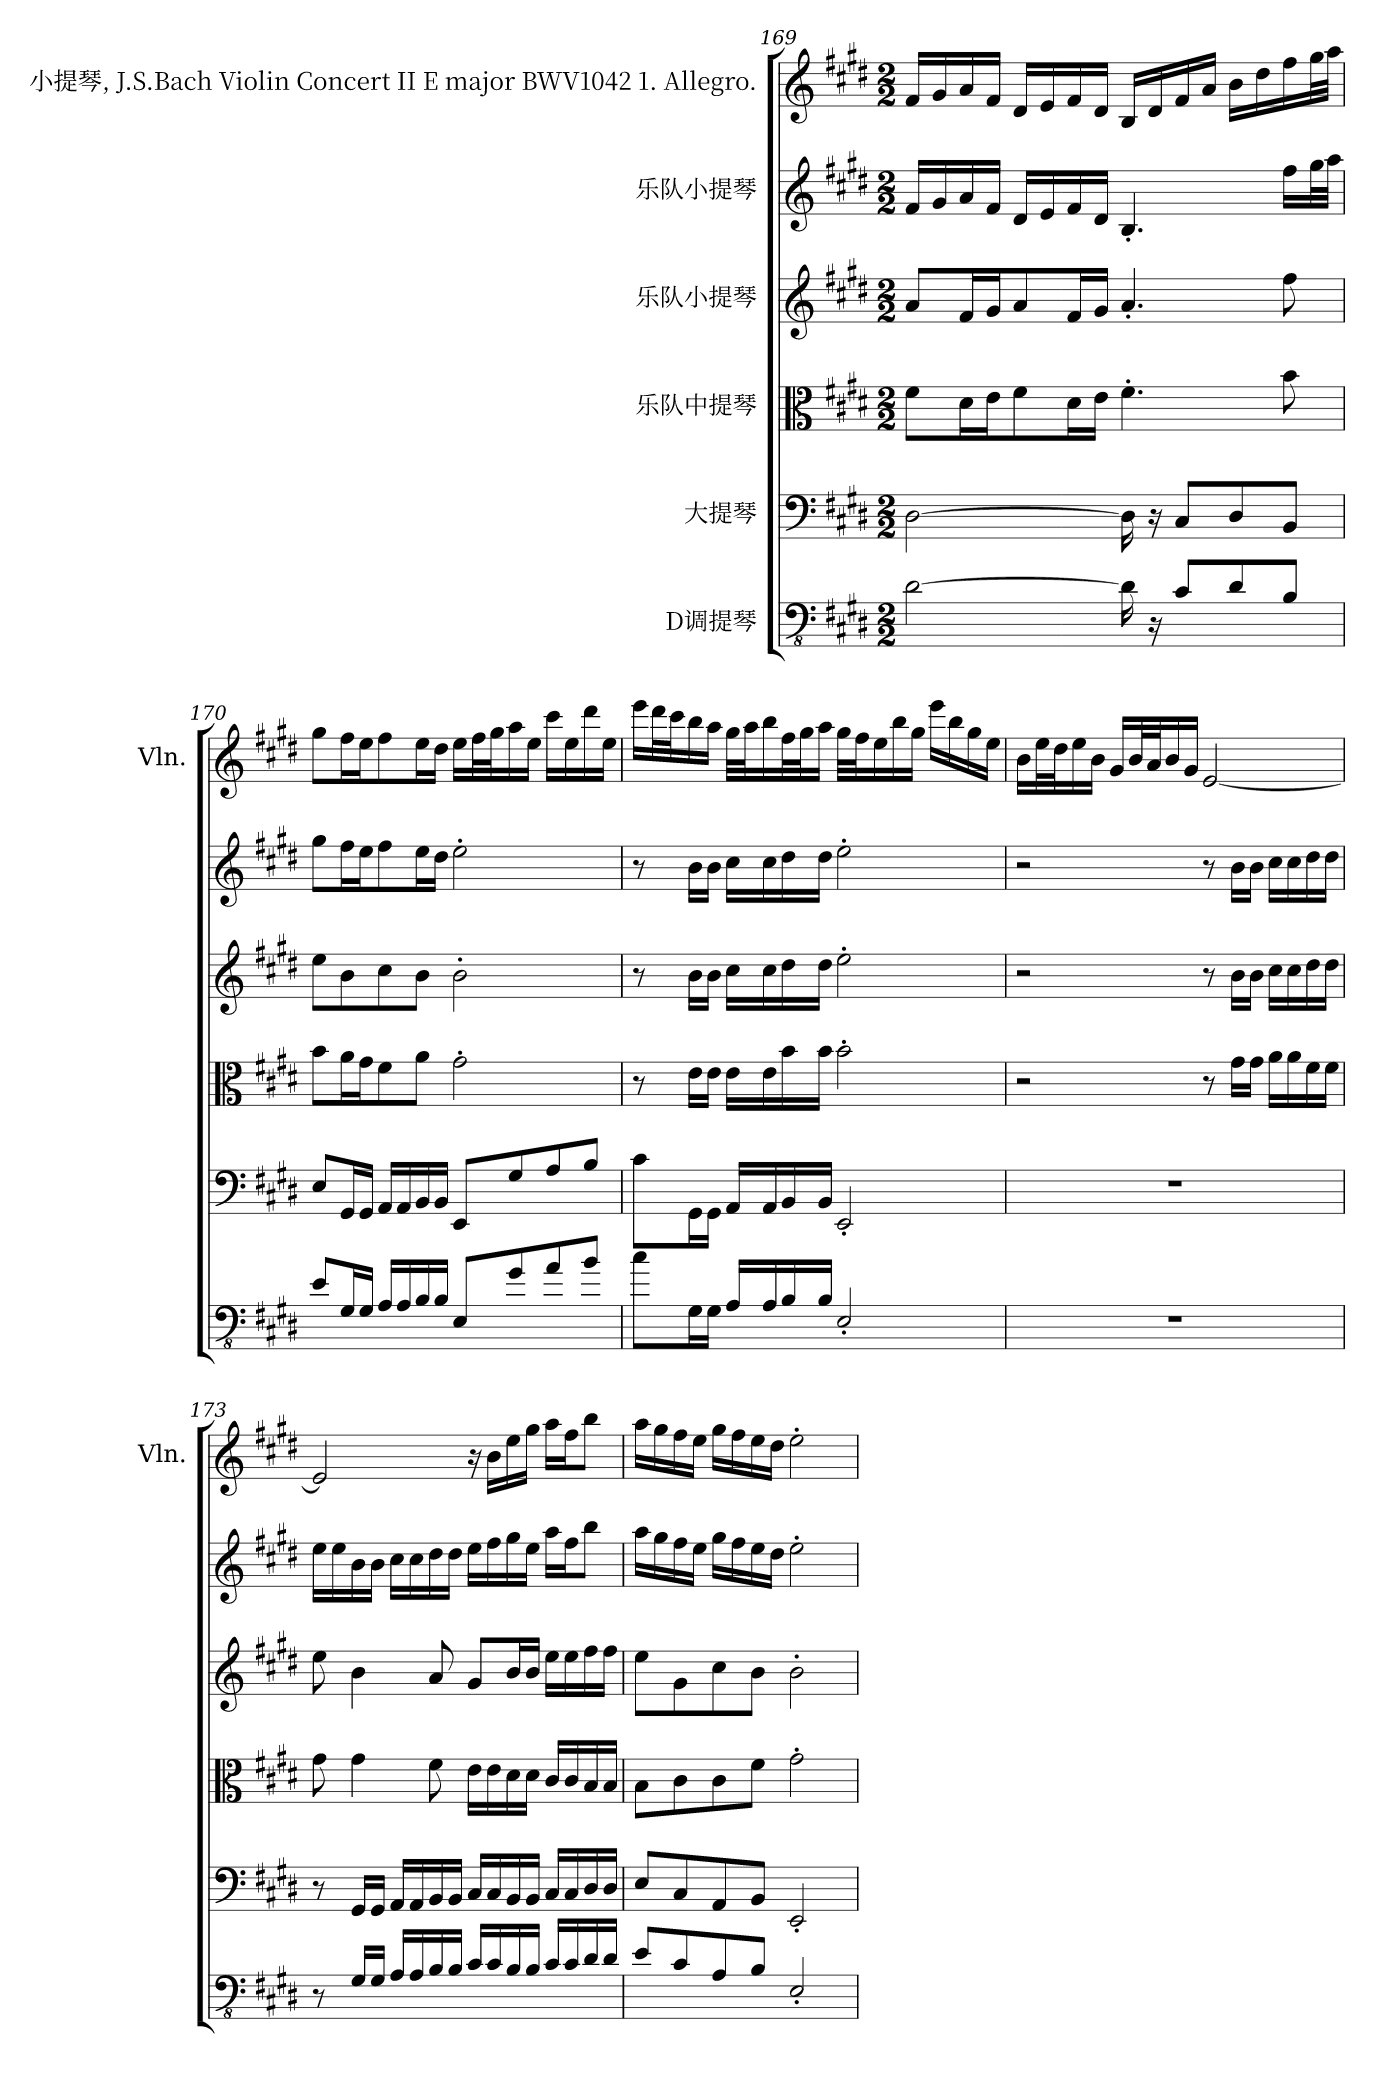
**kern	**kern	**kern	**kern	**kern	**kern
*part6	*part5	*part4	*part3	*part2	*part1
*staff6	*staff5	*staff4	*staff3	*staff2	*staff1
*I"D调提琴	*I"大提琴	*I"乐队中提琴	*I"乐队小提琴	*I"乐队小提琴	*I"小提琴, J.S.Bach Violin Concert II E major BWV1042 1. Allegro.
*	*	*	*	*	*I'Vln.
*clefFv4	*clefF4	*clefC3	*clefG2	*clefG2	*clefG2
*ITrd7c12	*	*	*	*	*
*k[f#c#g#d#]	*k[f#c#g#d#]	*k[f#c#g#d#]	*k[f#c#g#d#]	*k[f#c#g#d#]	*k[f#c#g#d#]
*M2/2	*M2/2	*M2/2	*M2/2	*M2/2	*M2/2
=169	=169	=169	=169	=169	=169
[2DD#\	[2D#\	8f#\L	8a/L	16f#/LL	16f#/LL
.	.	.	.	16g#/	16g#/
.	.	16d#\L	16f#/L	16a/	16a/
.	.	16e\J	16g#/J	16f#/JJ	16f#/JJ
.	.	8f#\	8a/	16d#/LL	16d#/LL
.	.	.	.	16e/	16e/
.	.	16d#\L	16f#/L	16f#/	16f#/
.	.	16e\JJ	16g#/JJ	16d#/JJ	16d#/JJ
16DD#\]	16D#\]	4.f#'\	4.a'/	4.B'/	16B/LL
16r	16r	.	.	.	16d#/
8CC#/L	8C#/L	.	.	.	16f#/
.	.	.	.	.	16a/JJ
8DD#/	8D#/	.	.	.	16b\LL
.	.	.	.	.	16dd#\
8BBB/J	8BB/J	8b\	8ff#\	16ff#\LL	16ff#\
.	.	.	.	32gg#\L	32gg#\L
.	.	.	.	32aa\JJJ	32aa\JJJ
!!LO:LB:g=z
=170	=170	=170	=170	=170	=170
8EE/L	8E/L	8b\L	8ee\L	8gg#\L	8gg#\L
16GGG#/L	16GG#/L	16a\L	8b\	16ff#\L	16ff#\L
16GGG#/JJ	16GG#/JJ	16g#\J	.	16ee\J	16ee\J
16AAA/LL	16AA/LL	8f#\	8cc#\	8ff#\	8ff#\
16AAA/	16AA/	.	.	.	.
16BBB/	16BB/	8a\J	8b\J	16ee\L	16ee\L
16BBB/JJ	16BB/JJ	.	.	16dd#\JJ	16dd#\JJ
8EEE/L	8EE/L	2g#'\	2b'\	2ee'\	16ee\LL
.	.	.	.	.	32ff#\L
.	.	.	.	.	32gg#\J
8GG#/	8G#/	.	.	.	16aa\
.	.	.	.	.	16ee\JJ
8AA/	8A/	.	.	.	16ccc#\LL
.	.	.	.	.	16ee\
8BB/J	8B/J	.	.	.	16ddd#\
.	.	.	.	.	16ee\JJ
=171	=171	=171	=171	=171	=171
8C#\L	8c#\L	8r	8r	8r	16eee\LL
.	.	.	.	.	32ddd#\L
.	.	.	.	.	32ccc#\J
16GGG#\L	16GG#\L	16e\LL	16b\LL	16b\LL	16bb\
16GGG#\JJ	16GG#\JJ	16e\JJ	16b\JJ	16b\JJ	16aa\JJ
16AAA/LL	16AA/LL	16e\LL	16cc#\LL	16cc#\LL	32gg#\LLL
.	.	.	.	.	32aa\J
16AAA/	16AA/	16e\	16cc#\	16cc#\	16bb\
16BBB/	16BB/	16b\	16dd#\	16dd#\	32ff#\L
.	.	.	.	.	32gg#\J
16BBB/JJ	16BB/JJ	16b\JJ	16dd#\JJ	16dd#\JJ	16aa\JJ
2EEE'/	2EE'/	2b'\	2ee'\	2ee'\	32gg#\LLL
.	.	.	.	.	32ff#\J
.	.	.	.	.	16ee\
.	.	.	.	.	16bb\
.	.	.	.	.	16gg#\JJ
.	.	.	.	.	16eee\LL
.	.	.	.	.	16bb\
.	.	.	.	.	16gg#\
.	.	.	.	.	16ee\JJ
!!LO:PB:g=z
=172	=172	=172	=172	=172	=172
1r	1r	2r	2r	2r	16b\LL
.	.	.	.	.	32ee\L
.	.	.	.	.	32dd#\J
.	.	.	.	.	16ee\
.	.	.	.	.	16b\JJ
.	.	.	.	.	16g#/LL
.	.	.	.	.	32b/L
.	.	.	.	.	32a/J
.	.	.	.	.	16b/
.	.	.	.	.	16g#/JJ
.	.	8r	8r	8r	[2e/
.	.	16g#\LL	16b\LL	16b\LL	.
.	.	16g#\JJ	16b\JJ	16b\JJ	.
.	.	16a\LL	16cc#\LL	16cc#\LL	.
.	.	16a\	16cc#\	16cc#\	.
.	.	16f#\	16dd#\	16dd#\	.
.	.	16f#\JJ	16dd#\JJ	16dd#\JJ	.
=173	=173	=173	=173	=173	=173
8r	8r	8g#\	8ee\	16ee\LL	2e/]
.	.	.	.	16ee\	.
16GGG#/LL	16GG#/LL	4g#\	4b\	16b\	.
16GGG#/JJ	16GG#/JJ	.	.	16b\JJ	.
16AAA/LL	16AA/LL	.	.	16cc#\LL	.
16AAA/	16AA/	.	.	16cc#\	.
16BBB/	16BB/	8f#\	8a/	16dd#\	.
16BBB/JJ	16BB/JJ	.	.	16dd#\JJ	.
16CC#/LL	16C#/LL	16e\LL	8g#/L	16ee\LL	16r
16CC#/	16C#/	16e\	.	16ff#\	16b\LL
16BBB/	16BB/	16d#\	16b/L	16gg#\	16ee\
16BBB/JJ	16BB/JJ	16d#\JJ	16b/JJ	16ee\JJ	16gg#\JJ
16CC#/LL	16C#/LL	16c#/LL	16ee\LL	16aa\LL	16aa\LL
16CC#/	16C#/	16c#/	16ee\	16ff#\J	16ff#\J
16DD#/	16D#/	16B/	16ff#\	8bb\J	8bb\J
16DD#/JJ	16D#/JJ	16B/JJ	16ff#\JJ	.	.
=174	=174	=174	=174	=174	=174
8EE/L	8E/L	8B\L	8ee\L	16aa\LL	16aa\LL
.	.	.	.	16gg#\	16gg#\
8CC#/	8C#/	8c#\	8g#\	16ff#\	16ff#\
.	.	.	.	16ee\JJ	16ee\JJ
8AAA/	8AA/	8c#\	8cc#\	16gg#\LL	16gg#\LL
.	.	.	.	16ff#\	16ff#\
8BBB/J	8BB/J	8f#\J	8b\J	16ee\	16ee\
.	.	.	.	16dd#\JJ	16dd#\JJ
2EEE'/	2EE'/	2g#'\	2b'\	2ee'\	2ee'\
=	=	=	=	=	=
*-	*-	*-	*-	*-	*-
